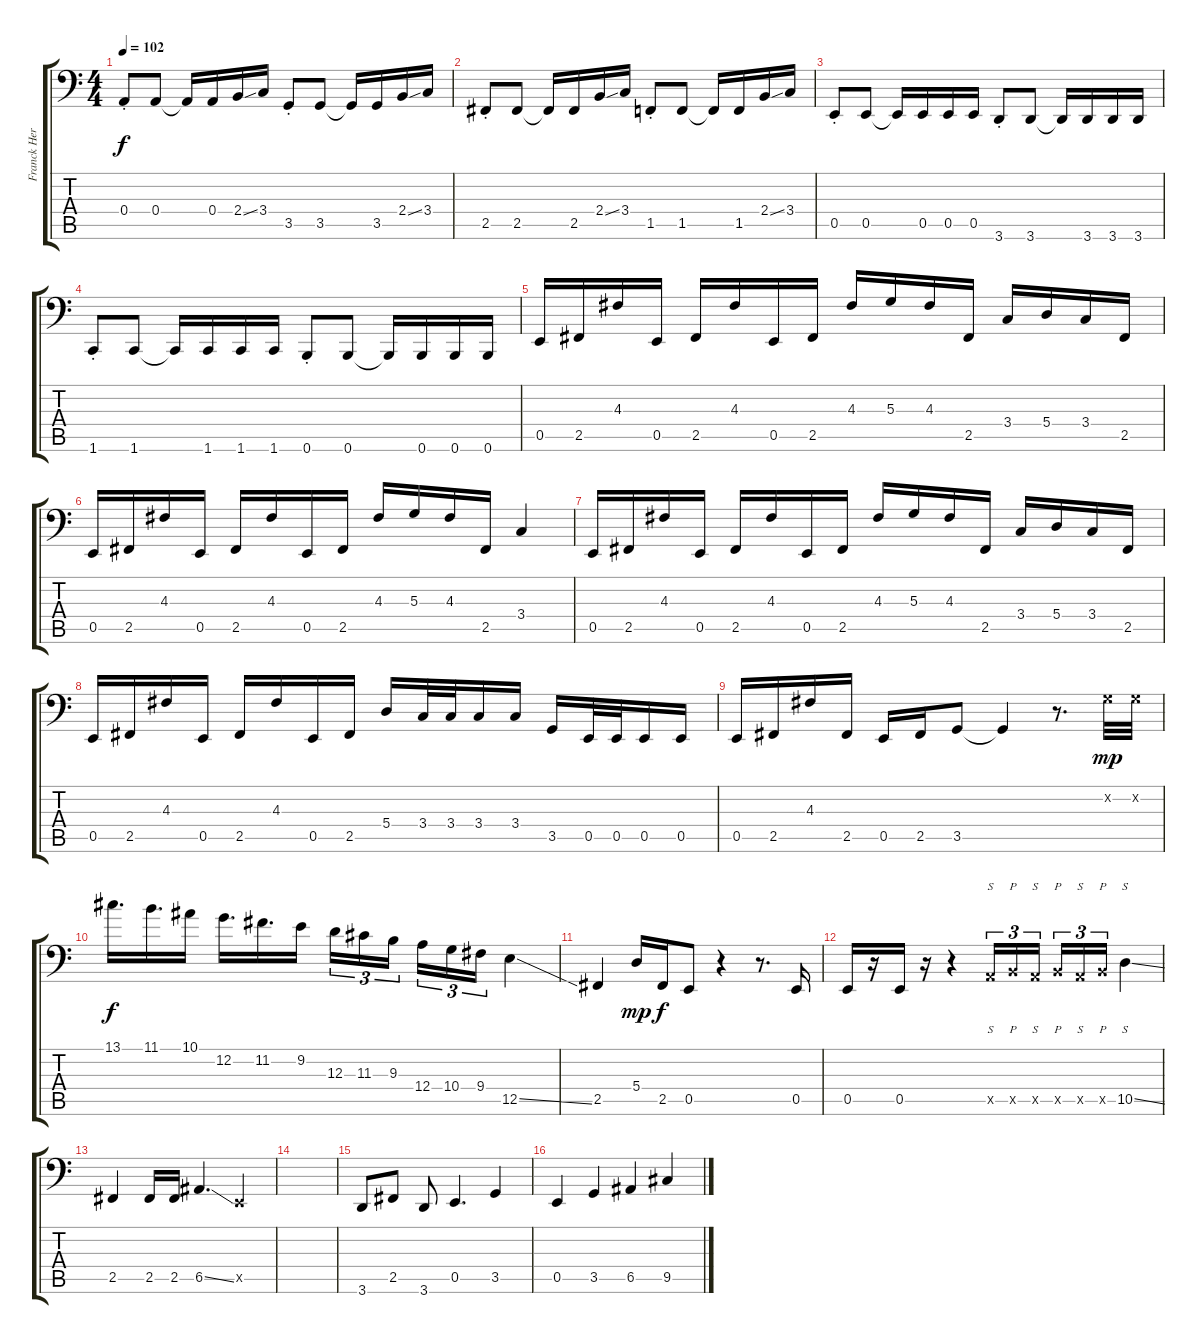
\track ("Franck Hermanny" "Franck Her") {instrument electricbassfinger}
\staff {score tabs}
\tuning (C3 G2 D2 A1 E1 B0) {hide}
\ts (4 4)
\tempo 102
\clef f4
\ks c
0.4{st}.8{dy f} 0.4.8 0.4{t}.16 0.4.16 2.4{ss}.16 3.4.16 3.5{st}.8 3.5.8 3.5{t}.16 3.5.16 2.4{ss}.16 3.4.16 |
2.5{st}.8 2.5.8 2.5{t}.16 2.5.16 2.4{ss}.16 3.4.16 1.5{st}.8 1.5.8 1.5{t}.16 1.5.16 2.4{ss}.16 3.4.16 |
0.5{st}.8 0.5.8 0.5{t}.16 0.5.16 0.5.16 0.5.16 3.6{st}.8 3.6.8 3.6{t}.16 3.6.16 3.6.16 3.6.16 |
1.6{st}.8 1.6.8 1.6{t}.16 1.6.16 1.6.16 1.6.16 0.6{st}.8 0.6.8 0.6{t}.16 0.6.16 0.6.16 0.6.16 |
0.5.16 2.5.16 4.3.16 0.5.16 2.5.16 4.3.16 0.5.16 2.5.16 4.3.16 5.3.16 4.3.16 2.5.16 3.4.16 5.4.16 3.4.16 2.5.16 |
0.5.16 2.5.16 4.3.16 0.5.16 2.5.16 4.3.16 0.5.16 2.5.16 4.3.16 5.3.16 4.3.16 2.5.16 3.4.4 |
0.5.16 2.5.16 4.3.16 0.5.16 2.5.16 4.3.16 0.5.16 2.5.16 4.3.16 5.3.16 4.3.16 2.5.16 3.4.16 5.4.16 3.4.16 2.5.16 |
0.5.16 2.5.16 4.3.16 0.5.16 2.5.16 4.3.16 0.5.16 2.5.16 5.4.16 3.4.32 3.4.32 3.4.16 3.4.16 3.5.16 0.5.32 0.5.32 0.5.16 0.5.16 |
0.5.16 2.5.16 4.3.16 2.5.16 0.5.16 2.5.16 3.5.8 3.5{t}.4 r.8{d} 0.2{x}.32{dy mp} 0.2{x}.32 |
13.1.16{d dy f} 11.1.16{d} 10.1.16 12.2.16{d} 11.2.16{d} 9.2.16 12.3.16{tu (3 2)} 11.3.16{tu (3 2)} 9.3.16{tu (3 2) beam splitsecondary} 12.4.16{tu (3 2)} 10.4.16{tu (3 2)} 9.4.16{tu (3 2)} 12.5{ss}.4 |
2.5.4 5.4.16{dy mp} 2.5.16{dy f} 0.5.8 r.4 r.8{d} 0.5.16 |
0.5.16 r.16 0.5.16 r.16 r.4 5.5{x}.16{s tu (3 2)} 7.5{x}.16{p tu (3 2)} 5.5{x}.16{s tu (3 2) beam splitsecondary} 7.5{x}.16{p tu (3 2)} 5.5{x}.16{s tu (3 2)} 7.5{x}.16{p tu (3 2)} 10.5{ss}.4{s} |
2.5.4 2.5.16 2.5.16 6.5{ss}.4{d} 0.5{x}.4 |
|
3.6.8 2.5.8 3.6.8 0.5.4{d} 3.5.4 |
0.5.4 3.5.4 6.5.4 9.5{ss}.4
